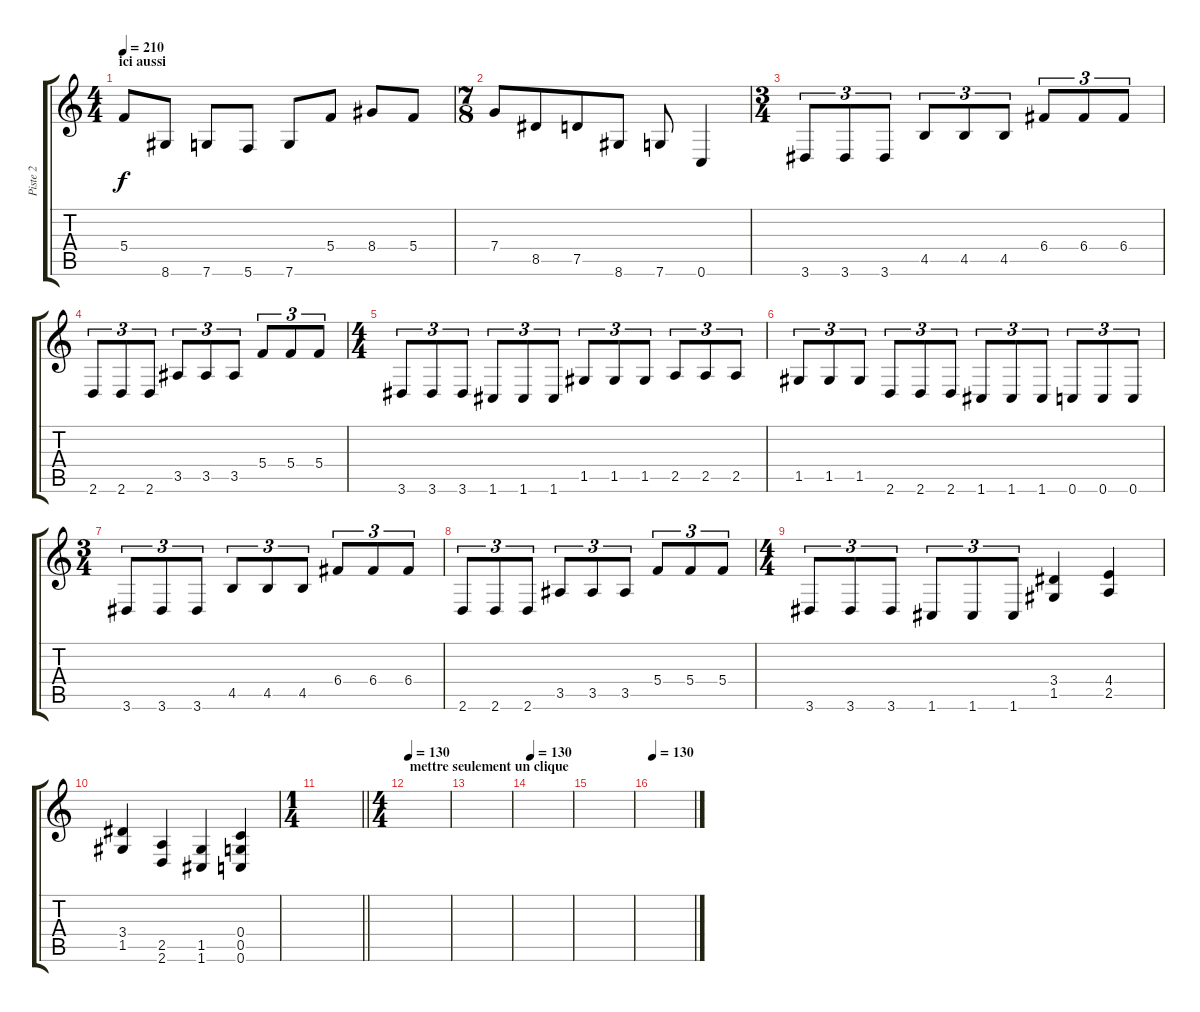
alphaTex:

\track ("Piste 2" "Piste 2") {instrument distortionguitar}
\staff {score tabs}
\tuning (D4 A3 F3 C3 G2 C2) {hide}
\ts (4 4)
\section ("" "ici aussi")
\tempo 210
\clef g2
\ks c
5.4.8{dy f} 8.6.8 7.6.8 5.6.8 7.6.8 5.4.8 8.4.8 5.4.8 |
\ts (7 8)
7.4.8 8.5.8 7.5.8 8.6.8 7.6.8 0.6.4 |
\ts (3 4)
3.6.8{tu (3 2)} 3.6.8{tu (3 2)} 3.6.8{tu (3 2)} 4.5.8{tu (3 2)} 4.5.8{tu (3 2)} 4.5.8{tu (3 2)} 6.4.8{tu (3 2)} 6.4.8{tu (3 2)} 6.4.8{tu (3 2)} |
2.6.8{tu (3 2)} 2.6.8{tu (3 2)} 2.6.8{tu (3 2)} 3.5.8{tu (3 2)} 3.5.8{tu (3 2)} 3.5.8{tu (3 2)} 5.4.8{tu (3 2)} 5.4.8{tu (3 2)} 5.4.8{tu (3 2)} |
\ts (4 4)
3.6.8{tu (3 2)} 3.6.8{tu (3 2)} 3.6.8{tu (3 2)} 1.6.8{tu (3 2)} 1.6.8{tu (3 2)} 1.6.8{tu (3 2)} 1.5.8{tu (3 2)} 1.5.8{tu (3 2)} 1.5.8{tu (3 2)} 2.5.8{tu (3 2)} 2.5.8{tu (3 2)} 2.5.8{tu (3 2)} |
1.5.8{tu (3 2)} 1.5.8{tu (3 2)} 1.5.8{tu (3 2)} 2.6.8{tu (3 2)} 2.6.8{tu (3 2)} 2.6.8{tu (3 2)} 1.6.8{tu (3 2)} 1.6.8{tu (3 2)} 1.6.8{tu (3 2)} 0.6.8{tu (3 2)} 0.6.8{tu (3 2)} 0.6.8{tu (3 2)} |
\ts (3 4)
3.6.8{tu (3 2)} 3.6.8{tu (3 2)} 3.6.8{tu (3 2)} 4.5.8{tu (3 2)} 4.5.8{tu (3 2)} 4.5.8{tu (3 2)} 6.4.8{tu (3 2)} 6.4.8{tu (3 2)} 6.4.8{tu (3 2)} |
2.6.8{tu (3 2)} 2.6.8{tu (3 2)} 2.6.8{tu (3 2)} 3.5.8{tu (3 2)} 3.5.8{tu (3 2)} 3.5.8{tu (3 2)} 5.4.8{tu (3 2)} 5.4.8{tu (3 2)} 5.4.8{tu (3 2)} |
\ts (4 4)
3.6.8{tu (3 2)} 3.6.8{tu (3 2)} 3.6.8{tu (3 2)} 1.6.8{tu (3 2)} 1.6.8{tu (3 2)} 1.6.8{tu (3 2)} (3.4 1.5).4 (4.4 2.5).4 |
(3.4 1.5).4 (2.5 2.6).4 (1.5 1.6).4 (0.4 0.5 0.6).4 |
\ts (1 4)
\barLineRight lightlight
|
\ts (4 4)
\section ("" "mettre seulement un clique")
\tempo 130
|
|
\tempo 130
|
|
\tempo 130
